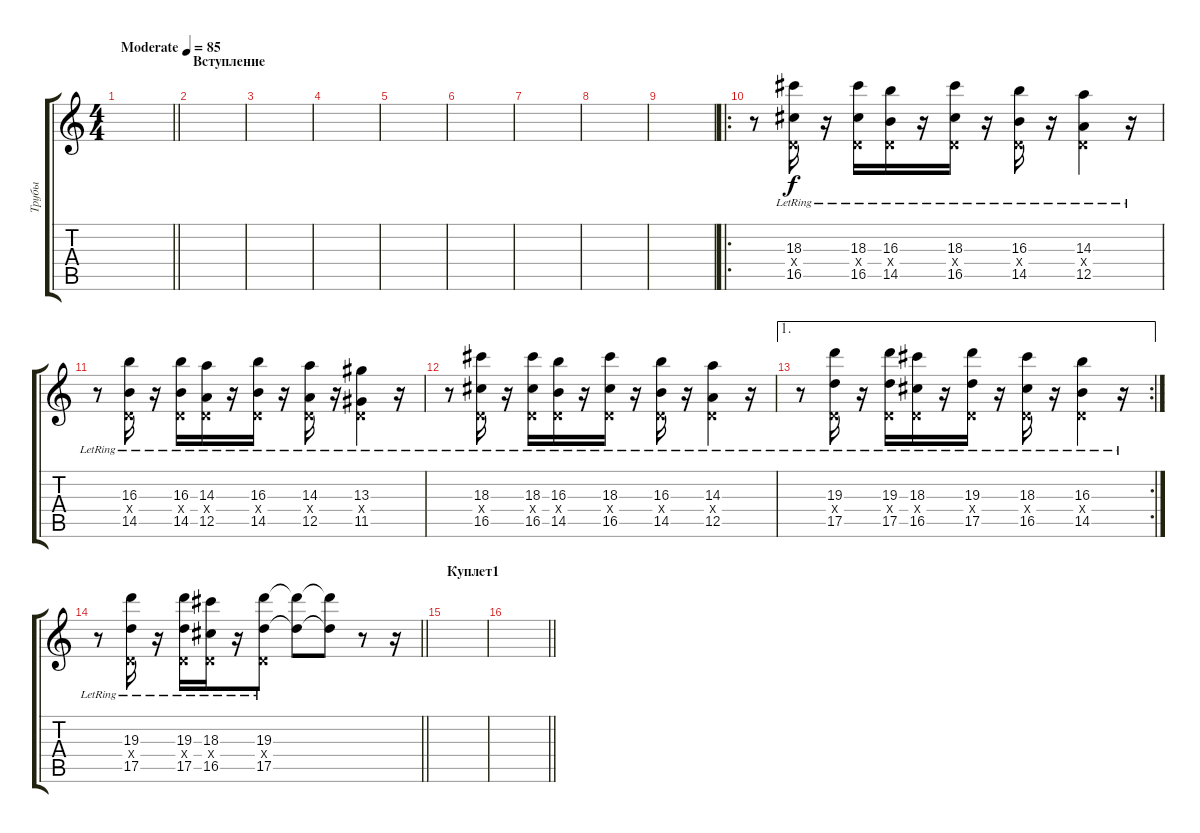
\track ("Трубы" "Трубы") {instrument distortionguitar}
\staff {score tabs}
\tuning (E4 B3 G3 D3 A2 E2) {hide}
\ts (4 4)
\tempo (85 "Moderate")
\clef g2
\barLineRight lightlight
\ks c
|
\section ("" "Вступление")
|
|
|
|
|
|
|
|
\ro
r.8 (18.3{lr} 0.4{x} 16.5{lr}).16 r.16 (18.3{lr} 0.4{x} 16.5{lr}).16 (16.3{lr} 0.4{x} 14.5{lr}).16 r.16 (18.3{lr} 0.4{x} 16.5{lr}).16 r.16 (16.3{lr} 0.4{x} 14.5{lr}).16 r.16 (14.3{lr} 0.4{x} 12.5{lr}).4 r.16 |
r.8 (16.3{lr} 0.4{x} 14.5{lr}).16 r.16 (16.3{lr} 0.4{x} 14.5{lr}).16 (14.3{lr} 0.4{x} 12.5{lr}).16 r.16 (16.3{lr} 0.4{x} 14.5{lr}).16 r.16 (14.3{lr} 0.4{x} 12.5{lr}).16 r.16 (13.3{lr} 0.4{x} 11.5{lr}).4 r.16 |
r.8 (18.3{lr} 0.4{x} 16.5{lr}).16 r.16 (18.3{lr} 0.4{x} 16.5{lr}).16 (16.3{lr} 0.4{x} 14.5{lr}).16 r.16 (18.3{lr} 0.4{x} 16.5{lr}).16 r.16 (16.3{lr} 0.4{x} 14.5{lr}).16 r.16 (14.3{lr} 0.4{x} 12.5{lr}).4 r.16 |
\ae 1
\rc 2
r.8 (19.3{lr} 0.4{x} 17.5{lr}).16 r.16 (19.3{lr} 0.4{x} 17.5{lr}).16 (18.3{lr} 0.4{x} 16.5{lr}).16 r.16 (19.3{lr} 0.4{x} 17.5{lr}).16 r.16 (18.3{lr} 0.4{x} 16.5{lr}).16 r.16 (16.3{lr} 0.4{x} 14.5{lr}).4 r.16 |
\barLineRight lightlight
r.8 (19.3{lr} 0.4{x} 17.5{lr}).16 r.16 (19.3{lr} 0.4{x} 17.5{lr}).16 (18.3{lr} 0.4{x} 16.5{lr}).16 r.16 (19.3{lr} 0.4{x} 17.5{lr}).8 (19.3{t} 17.5{t}).8 (19.3{t} 17.5{t}).8 r.8 r.16 |
\section ("" "Куплет1")
|
\barLineRight lightlight
